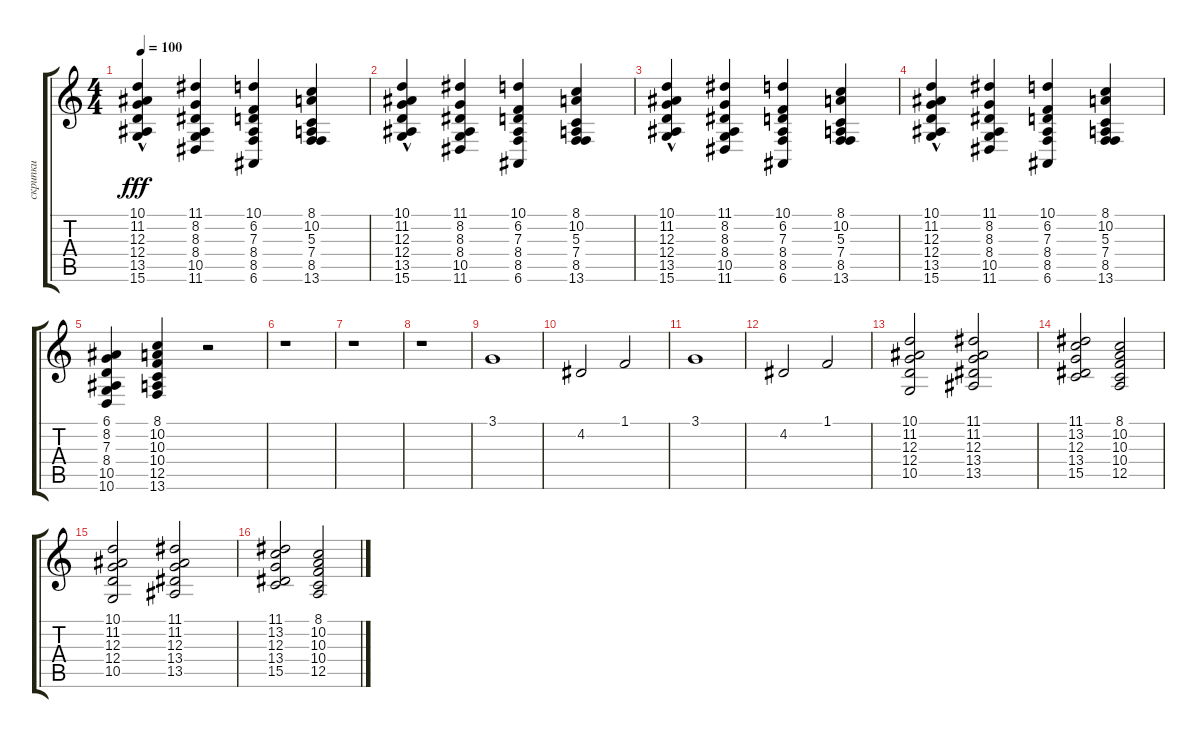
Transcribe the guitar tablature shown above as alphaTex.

\track ("скрипки" "скрипки") {instrument stringensemble2}
\staff {score tabs}
\tuning (E4 B3 G3 D3 A2 E2) {hide}
\ts (4 4)
\tempo 100
\clef g2
\ks c
(10.1 11.2{hac} 12.3 12.4 13.5 15.6).4{dy fff} (11.1 8.2 8.3 8.4 10.5 11.6).4 (10.1 6.2 7.3 8.4 8.5 6.6).4 (8.1 10.2 5.3 7.4 8.5 13.6).4 |
(10.1 11.2{hac} 12.3 12.4 13.5 15.6).4 (11.1 8.2 8.3 8.4 10.5 11.6).4 (10.1 6.2 7.3 8.4 8.5 6.6).4 (8.1 10.2 5.3 7.4 8.5 13.6).4 |
(10.1 11.2{hac} 12.3 12.4 13.5 15.6).4 (11.1 8.2 8.3 8.4 10.5 11.6).4 (10.1 6.2 7.3 8.4 8.5 6.6).4 (8.1 10.2 5.3 7.4 8.5 13.6).4 |
(10.1 11.2{hac} 12.3 12.4 13.5 15.6).4 (11.1 8.2 8.3 8.4 10.5 11.6).4 (10.1 6.2 7.3 8.4 8.5 6.6).4 (8.1 10.2 5.3 7.4 8.5 13.6).4 |
(6.1 8.2 7.3 8.4 10.5 10.6).4 (8.1 10.2 10.3 10.4 12.5 13.6).4 r.2 |
r.1 |
r.1 |
r.1 |
3.1.1 |
4.2.2 1.1.2 |
3.1.1 |
4.2.2 1.1.2 |
(10.1 11.2 12.3 12.4 10.5).2 (11.1 11.2 12.3 13.4 13.5).2 |
(11.1 13.2 12.3 13.4 15.5).2 (8.1 10.2 10.3 10.4 12.5).2 |
(10.1 11.2 12.3 12.4 10.5).2 (11.1 11.2 12.3 13.4 13.5).2 |
(11.1 13.2 12.3 13.4 15.5).2 (8.1 10.2 10.3 10.4 12.5).2
